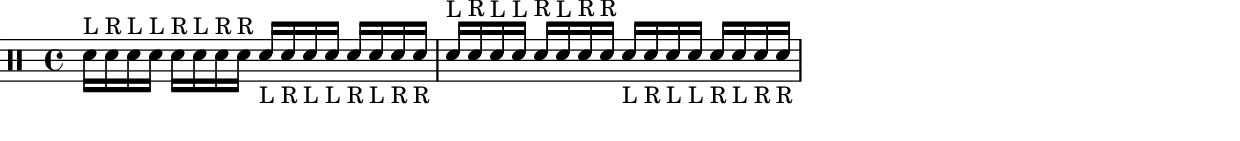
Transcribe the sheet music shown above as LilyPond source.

%% Generated by lilypond-book
%% Options: [exampleindent=10.16\mm,indent=0\mm,line-width=160\mm,paper-height=845.047\pt,paper-width=597.508\pt,papersize='(cons (* 597.508 pt) (* 845.047 pt)),quote]
\include "lilypond-book-preamble.ly"


% ****************************************************************
% Start cut-&-pastable-section
% ****************************************************************

#(ly:set-option 'eps-box-padding 3.000000)



\paper {
  #(set-paper-size '(cons (* 597.508 pt) (* 845.047 pt)))
  indent = 0\mm
  line-width = 160\mm
  % offset the left padding, also add 1mm as lilypond creates cropped
  % images with a little space on the right
  line-width = #(- line-width (* mm  3.000000) (* mm 1))
  line-width = 160\mm - 2.0 * 10.16\mm
  % offset the left padding, also add 1mm as lilypond creates cropped
  % images with a little space on the right
  line-width = #(- line-width (* mm  3.000000) (* mm 1))
}

\layout {
  
}




% ****************************************************************
% ly snippet:
% ****************************************************************
\sourcefileline 152
\drums {
  \repeat unfold 2 {
    sn16^"L" 16^"R" 16^"L" 16^"L" 16^"R" 16^"L" 16^"R" 16^"R"
    \stemUp
    sn16_"L" 16_"R" 16_"L" 16_"L" 16_"R" 16_"L" 16_"R" 16_"R"
  }
}


% ****************************************************************
% end ly snippet
% ****************************************************************
